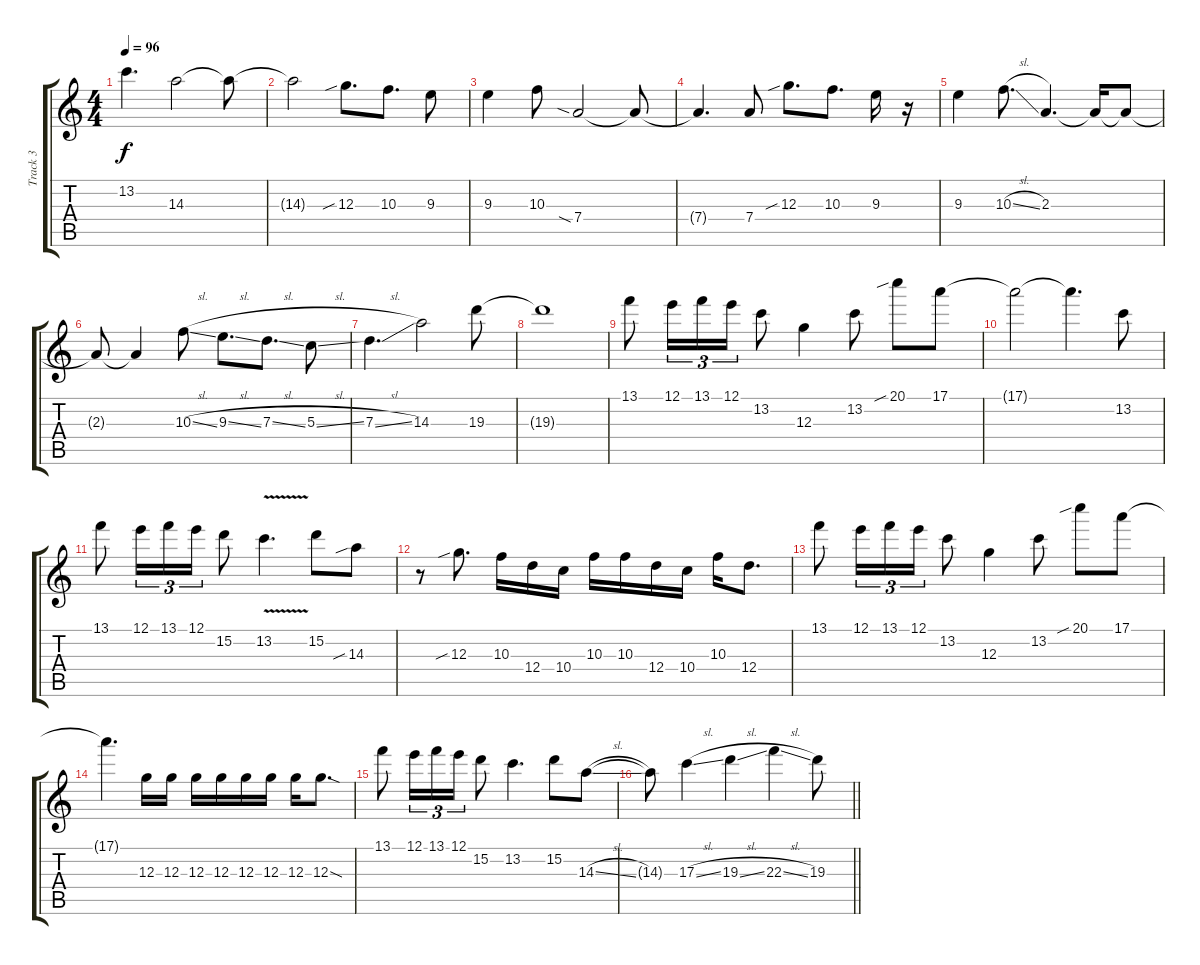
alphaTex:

\track ("Track 3" "Track 3") {instrument overdrivenguitar}
\staff {score tabs}
\tuning (E4 B3 G3 D3 A2 E2) {hide}
\ts (4 4)
\tempo 96
\clef g2
\ks c
13.2.4{d dy f} 14.3.2 14.3{t}.8 |
14.3{t}.2 12.3{sib}.8{d} 10.3.8{d} 9.3.8 |
9.3.4 10.3.8 7.4{sia}.2 7.4{t}.8 |
7.4{t}.4{d} 7.4.8 12.3{sib}.8{d} 10.3.8{d} 9.3.16 r.16 |
9.3.4 10.3{sl}.8{d} 2.3.4{d} 2.3{t}.16 2.3{t}.8 |
2.3{t}.8 2.3{t}.4 10.3{sl}.8 9.3{sl}.8{d} 7.3{sl}.8{d} 5.3{sl}.8 |
7.3{sl}.4{d} 14.3.2 19.3.8 |
19.3{t}.1 |
13.1.8 12.1.16{tu (3 2)} 13.1.16{tu (3 2)} 12.1.16{tu (3 2)} 13.2.8 12.3.4 13.2.8 20.1{sib}.8 17.1.8 |
17.1{t}.2 17.1{t}.4{d} 13.2.8 |
13.1.8 12.1.16{tu (3 2)} 13.1.16{tu (3 2)} 12.1.16{tu (3 2)} 15.2.8 13.2{v}.4{d} 15.2.8 14.3{sib}.8 |
r.8 12.3{sib}.8{d} 10.3.16 12.4.16 10.4.16 10.3.16 10.3.16 12.4.16 10.4.16 10.3.16 12.4.8{d} |
13.1.8 12.1.16{tu (3 2)} 13.1.16{tu (3 2)} 12.1.16{tu (3 2)} 13.2.8 12.3.4 13.2.8 20.1{sib}.8 17.1.8 |
17.1{t}.4{d} 12.3.16 12.3.16 12.3.16 12.3.16 12.3.16 12.3.16 12.3.16 12.3{sod}.8{d} |
13.1.8 12.1.16{tu (3 2)} 13.1.16{tu (3 2)} 12.1.16{tu (3 2)} 15.2.8 13.2.4{d} 15.2.8 14.3{sl}.8 |
\barLineRight lightlight
14.3{t}.8 17.3{sl}.4 19.3{sl}.4 22.3{sl}.4 19.3.8
